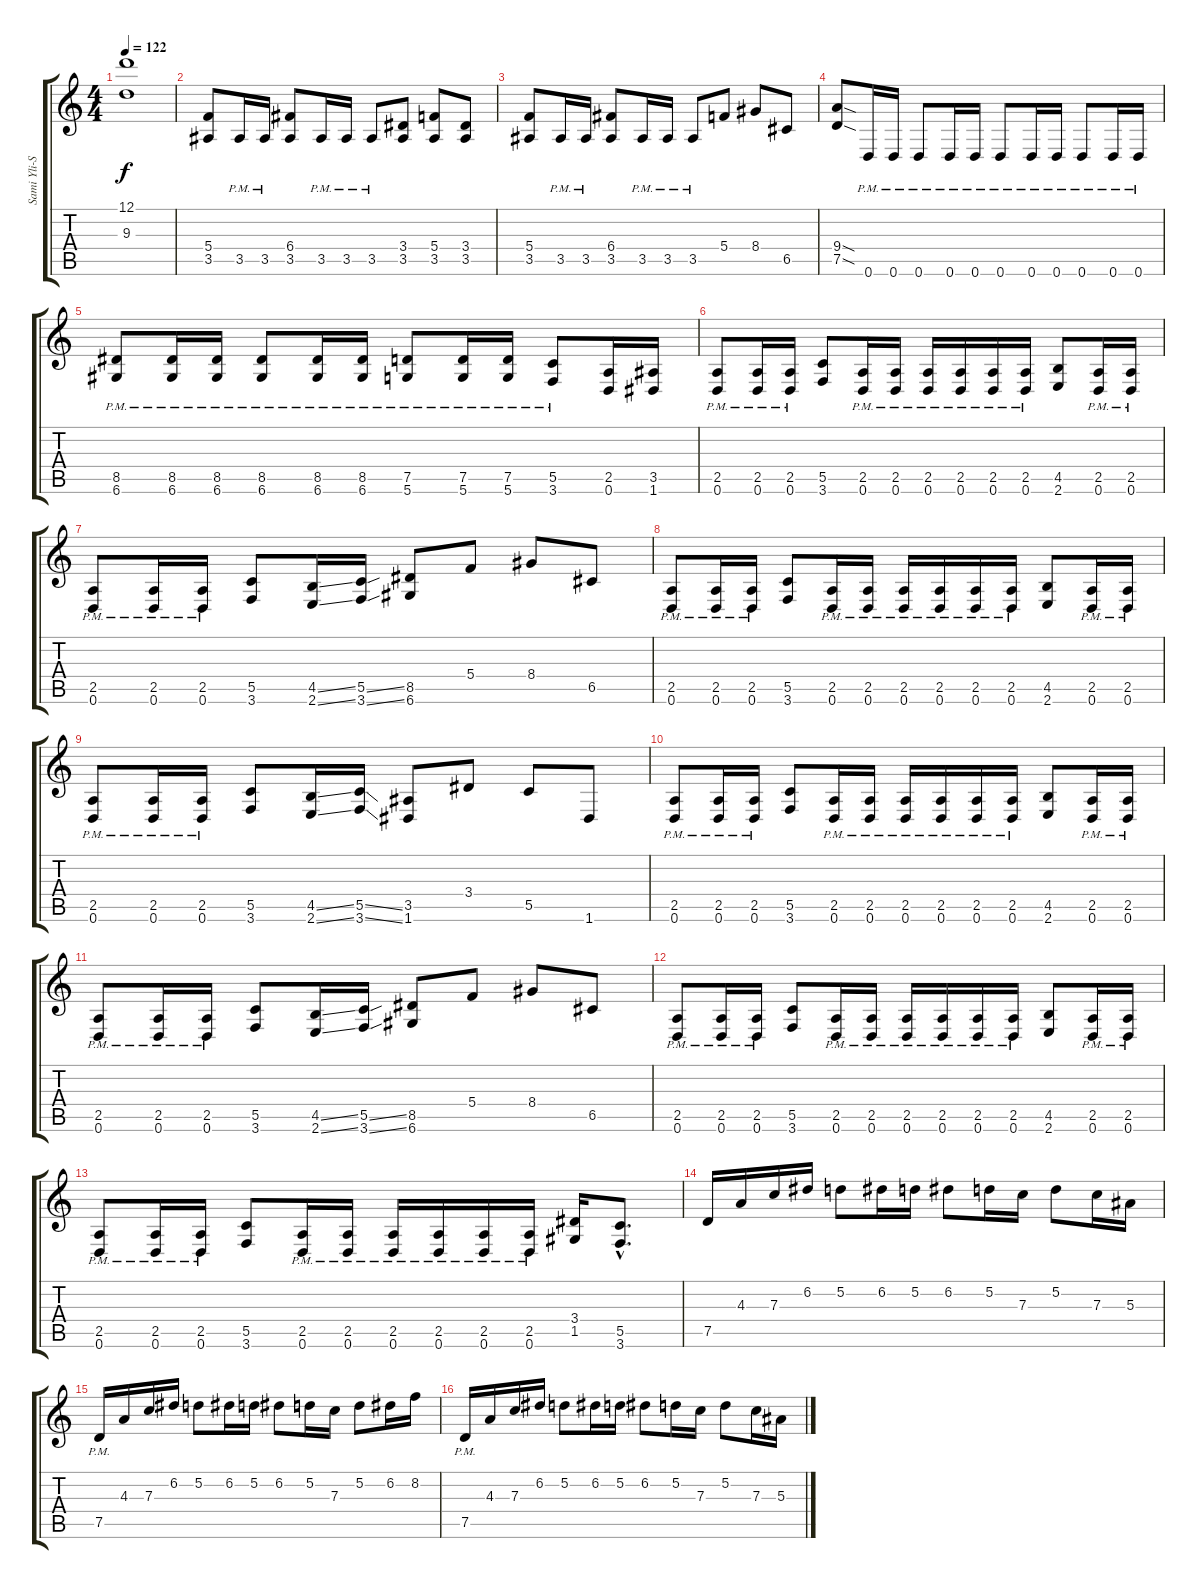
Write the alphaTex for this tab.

\track ("Sami Yli-Sirniö" "Sami Yli-S") {instrument distortionguitar}
\staff {score tabs}
\tuning (D4 A3 F3 C3 G2 D2) {hide}
\ts (4 4)
\tempo 122
\clef g2
\ks c
(12.1{t} 9.3{t}).1{dy f} |
(5.4 3.5).8 3.5{pm}.16 3.5{pm}.16 (6.4 3.5).8 3.5{pm}.16 3.5{pm}.16 3.5{pm}.8 (3.4 3.5).8 (5.4 3.5).8 (3.4 3.5).8 |
(5.4 3.5).8 3.5{pm}.16 3.5{pm}.16 (6.4 3.5).8 3.5{pm}.16 3.5{pm}.16 3.5{pm}.8 5.4.8 8.4.8 6.5.8 |
(9.4{sod} 7.5{sod}).8 0.6{pm}.16 0.6{pm}.16 0.6{pm}.8 0.6{pm}.16 0.6{pm}.16 0.6{pm}.8 0.6{pm}.16 0.6{pm}.16 0.6{pm}.8 0.6{pm}.16 0.6{pm}.16 |
(8.5{pm} 6.6{pm}).8 (8.5{pm} 6.6{pm}).16 (8.5{pm} 6.6{pm}).16 (8.5{pm} 6.6{pm}).8 (8.5{pm} 6.6{pm}).16 (8.5{pm} 6.6{pm}).16 (7.5{pm} 5.6{pm}).8 (7.5{pm} 5.6{pm}).16 (7.5{pm} 5.6).16 (5.5{pm} 3.6{pm}).8 (2.5 0.6).16 (3.5 1.6).16 |
(2.5{pm} 0.6{pm}).8 (2.5{pm} 0.6{pm}).16 (2.5{pm} 0.6{pm}).16 (5.5 3.6).8 (2.5{pm} 0.6{pm}).16 (2.5{pm} 0.6{pm}).16 (2.5{pm} 0.6{pm}).16 (2.5{pm} 0.6{pm}).16 (2.5{pm} 0.6{pm}).16 (2.5{pm} 0.6{pm}).16 (4.5 2.6).8 (2.5{pm} 0.6{pm}).16 (2.5{pm} 0.6{pm}).16 |
(2.5{pm} 0.6{pm}).8 (2.5{pm} 0.6{pm}).16 (2.5{pm} 0.6{pm}).16 (5.5 3.6).8 (4.5{ss} 2.6{ss}).16 (5.5{ss} 3.6{ss}).16 (8.5 6.6).8 5.4.8 8.4.8 6.5.8 |
(2.5{pm} 0.6{pm}).8 (2.5{pm} 0.6{pm}).16 (2.5{pm} 0.6{pm}).16 (5.5 3.6).8 (2.5{pm} 0.6{pm}).16 (2.5{pm} 0.6{pm}).16 (2.5{pm} 0.6{pm}).16 (2.5{pm} 0.6{pm}).16 (2.5{pm} 0.6{pm}).16 (2.5{pm} 0.6{pm}).16 (4.5 2.6).8 (2.5{pm} 0.6{pm}).16 (2.5{pm} 0.6{pm}).16 |
(2.5{pm} 0.6{pm}).8 (2.5{pm} 0.6{pm}).16 (2.5{pm} 0.6{pm}).16 (5.5 3.6).8 (4.5{ss} 2.6{ss}).16 (5.5{ss} 3.6{ss}).16 (3.5 1.6).8 3.4.8 5.5.8 1.6.8 |
(2.5{pm} 0.6{pm}).8 (2.5{pm} 0.6{pm}).16 (2.5{pm} 0.6{pm}).16 (5.5 3.6).8 (2.5{pm} 0.6{pm}).16 (2.5{pm} 0.6{pm}).16 (2.5{pm} 0.6{pm}).16 (2.5{pm} 0.6{pm}).16 (2.5{pm} 0.6{pm}).16 (2.5{pm} 0.6{pm}).16 (4.5 2.6).8 (2.5{pm} 0.6{pm}).16 (2.5{pm} 0.6{pm}).16 |
(2.5{pm} 0.6{pm}).8 (2.5{pm} 0.6{pm}).16 (2.5{pm} 0.6{pm}).16 (5.5 3.6).8 (4.5{ss} 2.6{ss}).16 (5.5{ss} 3.6{ss}).16 (8.5 6.6).8 5.4.8 8.4.8 6.5.8 |
(2.5{pm} 0.6{pm}).8 (2.5{pm} 0.6{pm}).16 (2.5{pm} 0.6{pm}).16 (5.5 3.6).8 (2.5{pm} 0.6{pm}).16 (2.5{pm} 0.6{pm}).16 (2.5{pm} 0.6{pm}).16 (2.5{pm} 0.6{pm}).16 (2.5{pm} 0.6{pm}).16 (2.5{pm} 0.6{pm}).16 (4.5 2.6).8 (2.5{pm} 0.6{pm}).16 (2.5{pm} 0.6{pm}).16 |
(2.5{pm} 0.6{pm}).8 (2.5{pm} 0.6{pm}).16 (2.5{pm} 0.6{pm}).16 (5.5 3.6).8 (2.5{pm} 0.6{pm}).16 (2.5{pm} 0.6{pm}).16 (2.5{pm} 0.6{pm}).16 (2.5{pm} 0.6{pm}).16 (2.5{pm} 0.6{pm}).16 (2.5{pm} 0.6{pm}).16 (3.4 1.5).16 (5.5{hac} 3.6{hac}).8{d} |
7.5.16 4.3.16 7.3.16 6.2.16 5.2.8 6.2.16 5.2.16 6.2.8 5.2.16 7.3.16 5.2.8 7.3.16 5.3.16 |
7.5{pm}.16 4.3.16 7.3.16 6.2.16 5.2.8 6.2.16 5.2.16 6.2.8 5.2.16 7.3.16 5.2.8 6.2.16 8.2.16 |
7.5{pm}.16 4.3.16 7.3.16 6.2.16 5.2.8 6.2.16 5.2.16 6.2.8 5.2.16 7.3.16 5.2.8 7.3.16 5.3.16
